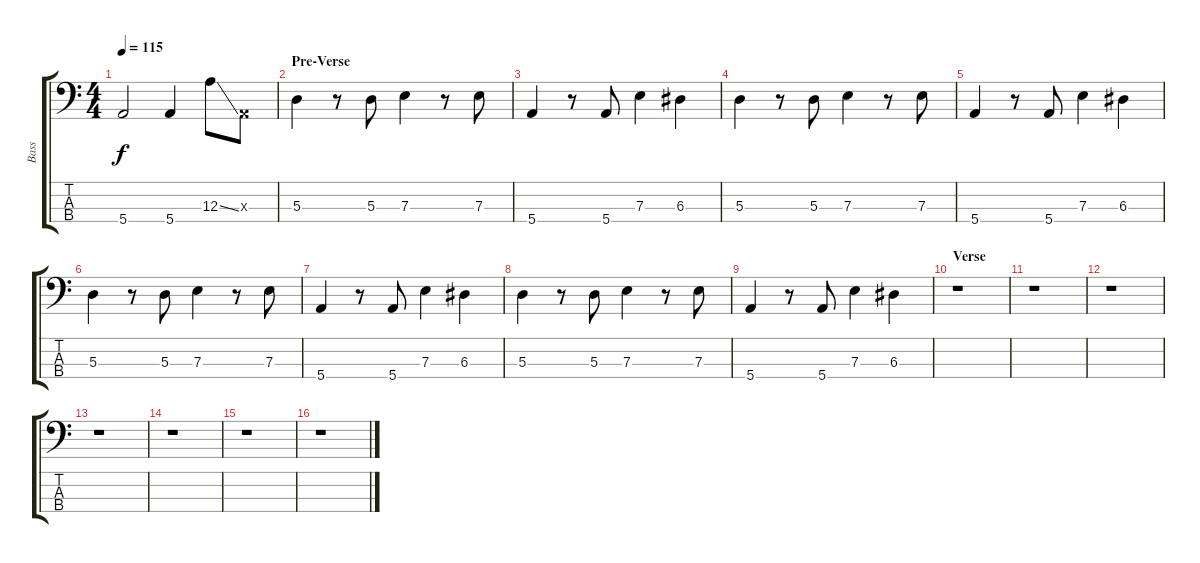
\track ("Bass" "Bass") {instrument electricbassfinger}
\staff {score tabs}
\tuning (G2 D2 A1 E1) {hide}
\ts (4 4)
\tempo 115
\clef f4
\ks c
5.4.2{dy f} 5.4.4 12.3{ss}.8 0.3{x}.8 |
\section ("" "Pre-Verse")
5.3.4 r.8 5.3.8 7.3.4 r.8 7.3.8 |
5.4.4 r.8 5.4.8 7.3.4 6.3.4 |
5.3.4 r.8 5.3.8 7.3.4 r.8 7.3.8 |
5.4.4 r.8 5.4.8 7.3.4 6.3.4 |
5.3.4 r.8 5.3.8 7.3.4 r.8 7.3.8 |
5.4.4 r.8 5.4.8 7.3.4 6.3.4 |
5.3.4 r.8 5.3.8 7.3.4 r.8 7.3.8 |
5.4.4 r.8 5.4.8 7.3.4 6.3.4 |
\section ("" "Verse")
r.1 |
r.1 |
r.1 |
r.1 |
r.1 |
r.1 |
r.1
